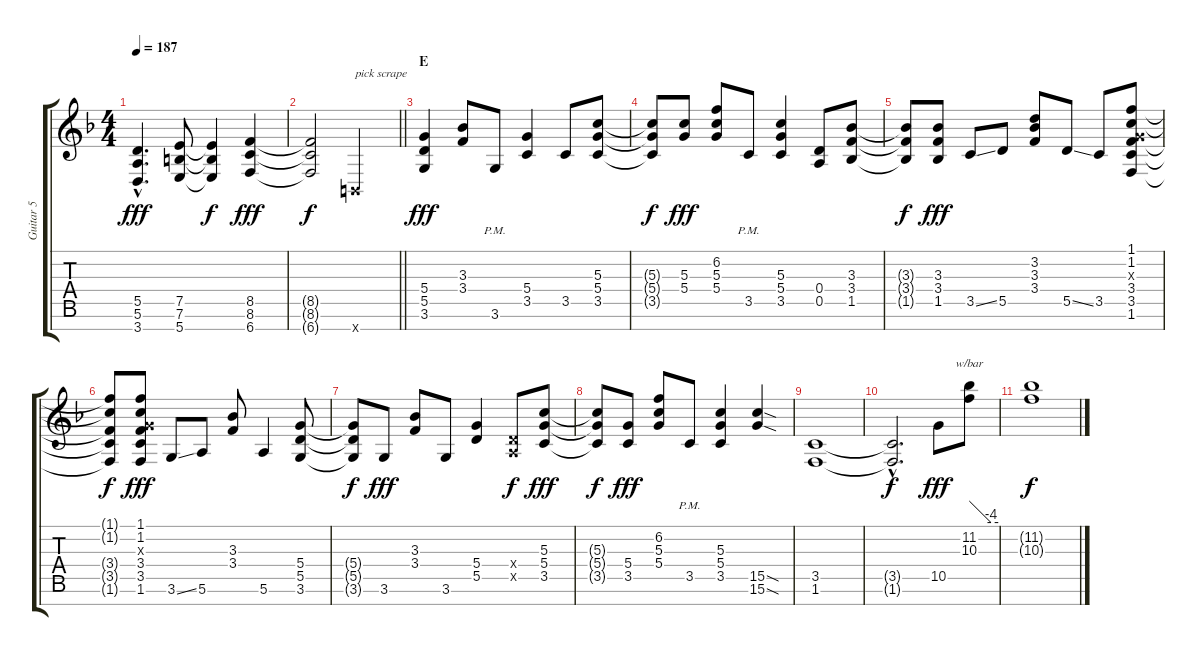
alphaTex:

\track ("Guitar 5" "Guitar 5") {instrument distortionguitar}
\staff {score tabs}
\tuning (E4 B3 G3 D3 A2 E2 B1) {hide}
\ts (4 4)
\tempo 187
\clef g2
\ks f
(5.5{hac} 5.6{hac} 3.7{hac}).4{d dy fff} (7.5 7.6 5.7).8 (7.5{t} 7.6{t} 5.7{t}).4{dy f} (8.5 8.6 6.7).4{dy fff} |
\barLineRight lightlight
(8.5{t} 8.6{t} 6.7{t}).2{dy f} 0.7{x}.2{txt "pick scrape"} |
\section ("" "E")
(5.4 5.5 3.6).4{dy fff} (3.3 3.4).8 3.6{pm}.8 (5.4 3.5).4 3.5.8 (5.3 5.4 3.5).8 |
(5.3{t} 5.4{t} 3.5{t}).8{dy f} (5.3 5.4).8{dy fff} (6.2 5.3 5.4).8 3.5{pm}.8 (5.3 5.4 3.5).4 (0.4 0.5).8 (3.3 3.4 1.5).8 |
(3.3{t} 3.4{t} 1.5{t}).8{dy f} (3.3 3.4 1.5).8{dy fff} 3.5{ss}.8 5.5.8 (3.2 3.3 3.4).8 5.5{ss}.8 3.5.8 (1.1 1.2 0.3{x} 3.4 3.5 1.6).8 |
(1.1{t} 1.2{t} 3.4{t} 3.5{t} 1.6{t}).8{dy f} (1.1 1.2 0.3{x} 3.4 3.5 1.6).8{dy fff} 3.6{ss}.8 5.6.8 (3.3 3.4).8 5.6.4 (5.4 5.5 3.6).8 |
(5.4{t} 5.5{t} 3.6{t}).8{dy f} 3.6.8{dy fff} (3.3 3.4).8 3.6.8 (5.4 5.5).4 (0.4{x} 0.5{x}).8{dy f} (5.3 5.4 3.5).8{dy fff} |
(5.3{t} 5.4{t} 3.5{t}).8{dy f} (5.4 3.5).8{dy fff} (6.2 5.3 5.4).8 3.5{pm}.8 (5.3 5.4 3.5).4 (15.5{sod} 15.6{sod}).4 |
(3.5 1.6).1 |
(3.5{hac t} 1.6{hac t}).2{d dy f} 10.5.8{dy fff} (11.2 10.3).8{tbe (custom default 0 0 45 -16 60 -16)} |
(11.2{t} 10.3{t}).1{dy f}
